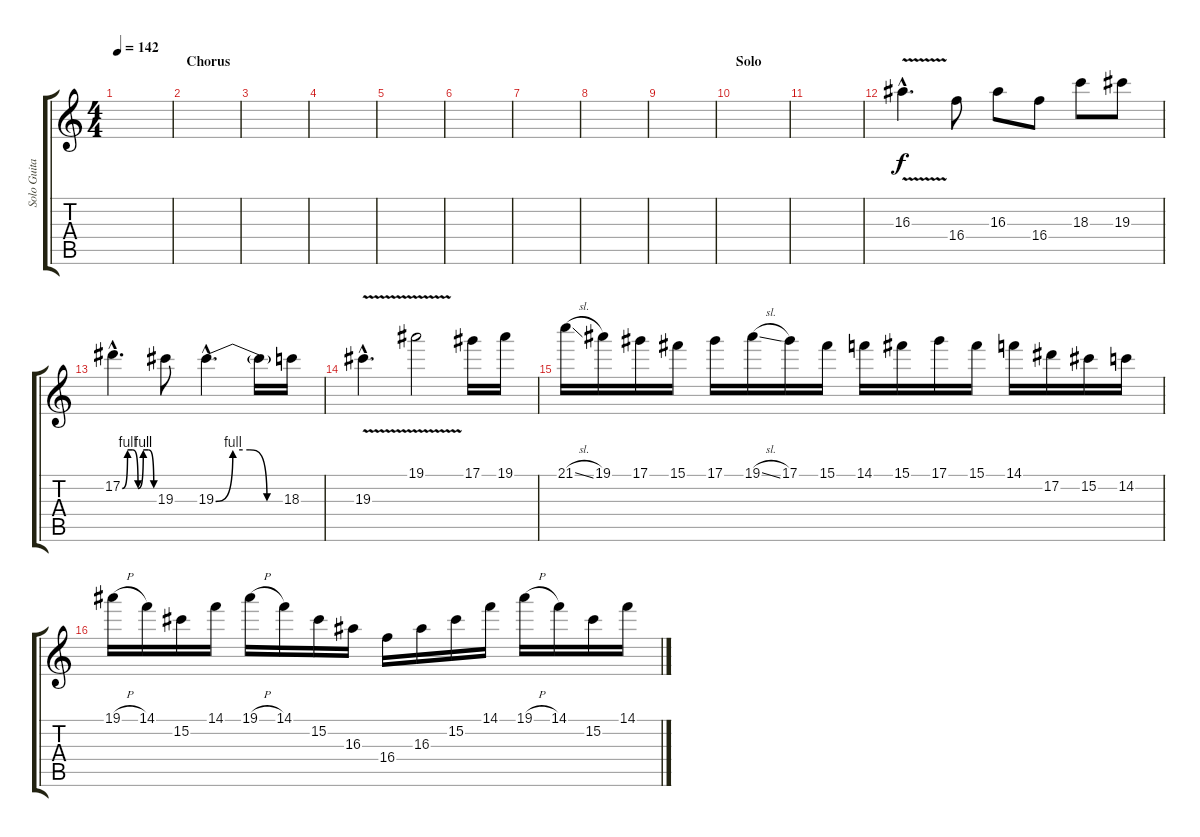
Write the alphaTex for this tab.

\track ("Solo Guitar" "Solo Guita") {instrument overdrivenguitar}
\staff {score tabs}
\tuning (Eb4 Bb3 Gb3 Db3 Ab2 Eb2) {hide}
\ts (4 4)
\tempo 142
\clef g2
\ks c
|
\section ("" "Chorus")
|
|
|
|
|
|
|
|
\section ("" "Solo")
|
|
16.3{v hac}.4{d} 16.4.8 16.3.8 16.4.8 18.3.8 19.3.8 |
17.2{be (custom 0 0 10 4 20 4 30 0 40 4 50 4 60 0) hac}.4{d} 19.3.8 19.3{be (custom 0 0 15 4 30 4 45 0 60 0) hac}.4{d} 19.3{t}.16 18.3.16 |
19.3{v hac}.4{d} 19.1{v}.2 17.1.16 19.1.16 |
21.1{sl}.16 19.1.16 17.1.16 15.1.16 17.1.16 19.1{sl}.16 17.1.16 15.1.16 14.1.16 15.1.16 17.1.16 15.1.16 14.1.16 17.2.16 15.2.16 14.2.16 |
19.1{h}.16 14.1.16 15.2.16 14.1.16 19.1{h}.16 14.1.16 15.2.16 16.3.16 16.4.16 16.3.16 15.2.16 14.1.16 19.1{h}.16 14.1.16 15.2.16 14.1.16
